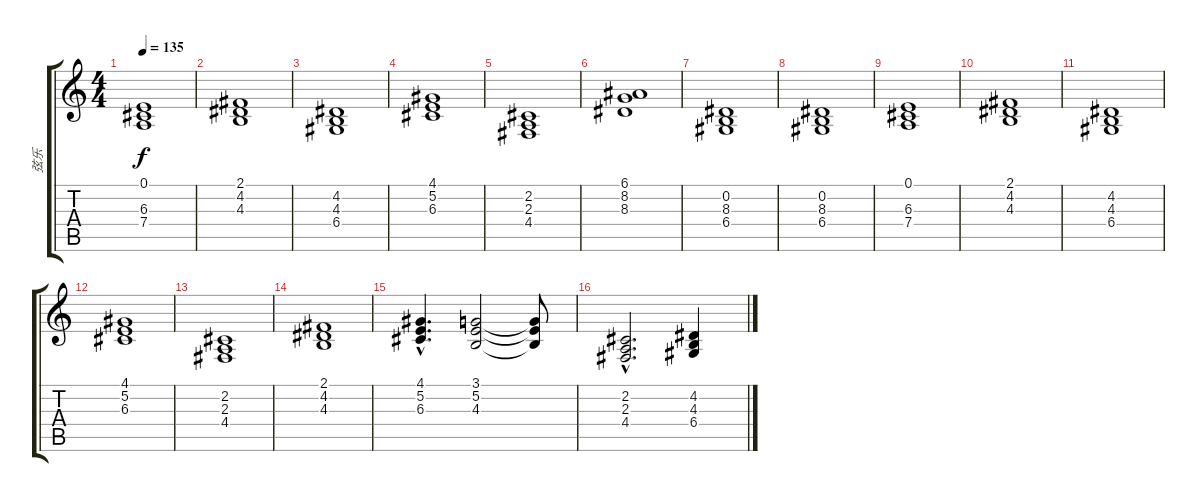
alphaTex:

\track ("弦乐" "弦乐") {instrument stringensemble1}
\staff {score tabs}
\tuning (E4 B3 G3 D3 A2 E2) {hide}
\ts (4 4)
\tempo 135
\clef g2
\ks c
(0.1 6.3 7.4).1{dy f} |
(2.1 4.2 4.3).1 |
(4.2 4.3 6.4).1 |
(4.1 5.2 6.3).1 |
(2.2 2.3 4.4).1 |
(6.1 8.2 8.3).1 |
(0.2 8.3 6.4).1 |
(0.2 8.3 6.4).1 |
(0.1 6.3 7.4).1 |
(2.1 4.2 4.3).1 |
(4.2 4.3 6.4).1 |
(4.1 5.2 6.3).1 |
(2.2 2.3 4.4).1 |
(2.1 4.2 4.3).1 |
(4.1{hac} 5.2{hac} 6.3{hac}).4{d} (3.1 5.2 4.3).2 (3.1{t} 5.2{t} 4.3{t}).8 |
(2.2{hac} 2.3{hac} 4.4{hac}).2{d} (4.2 4.3 6.4).4
